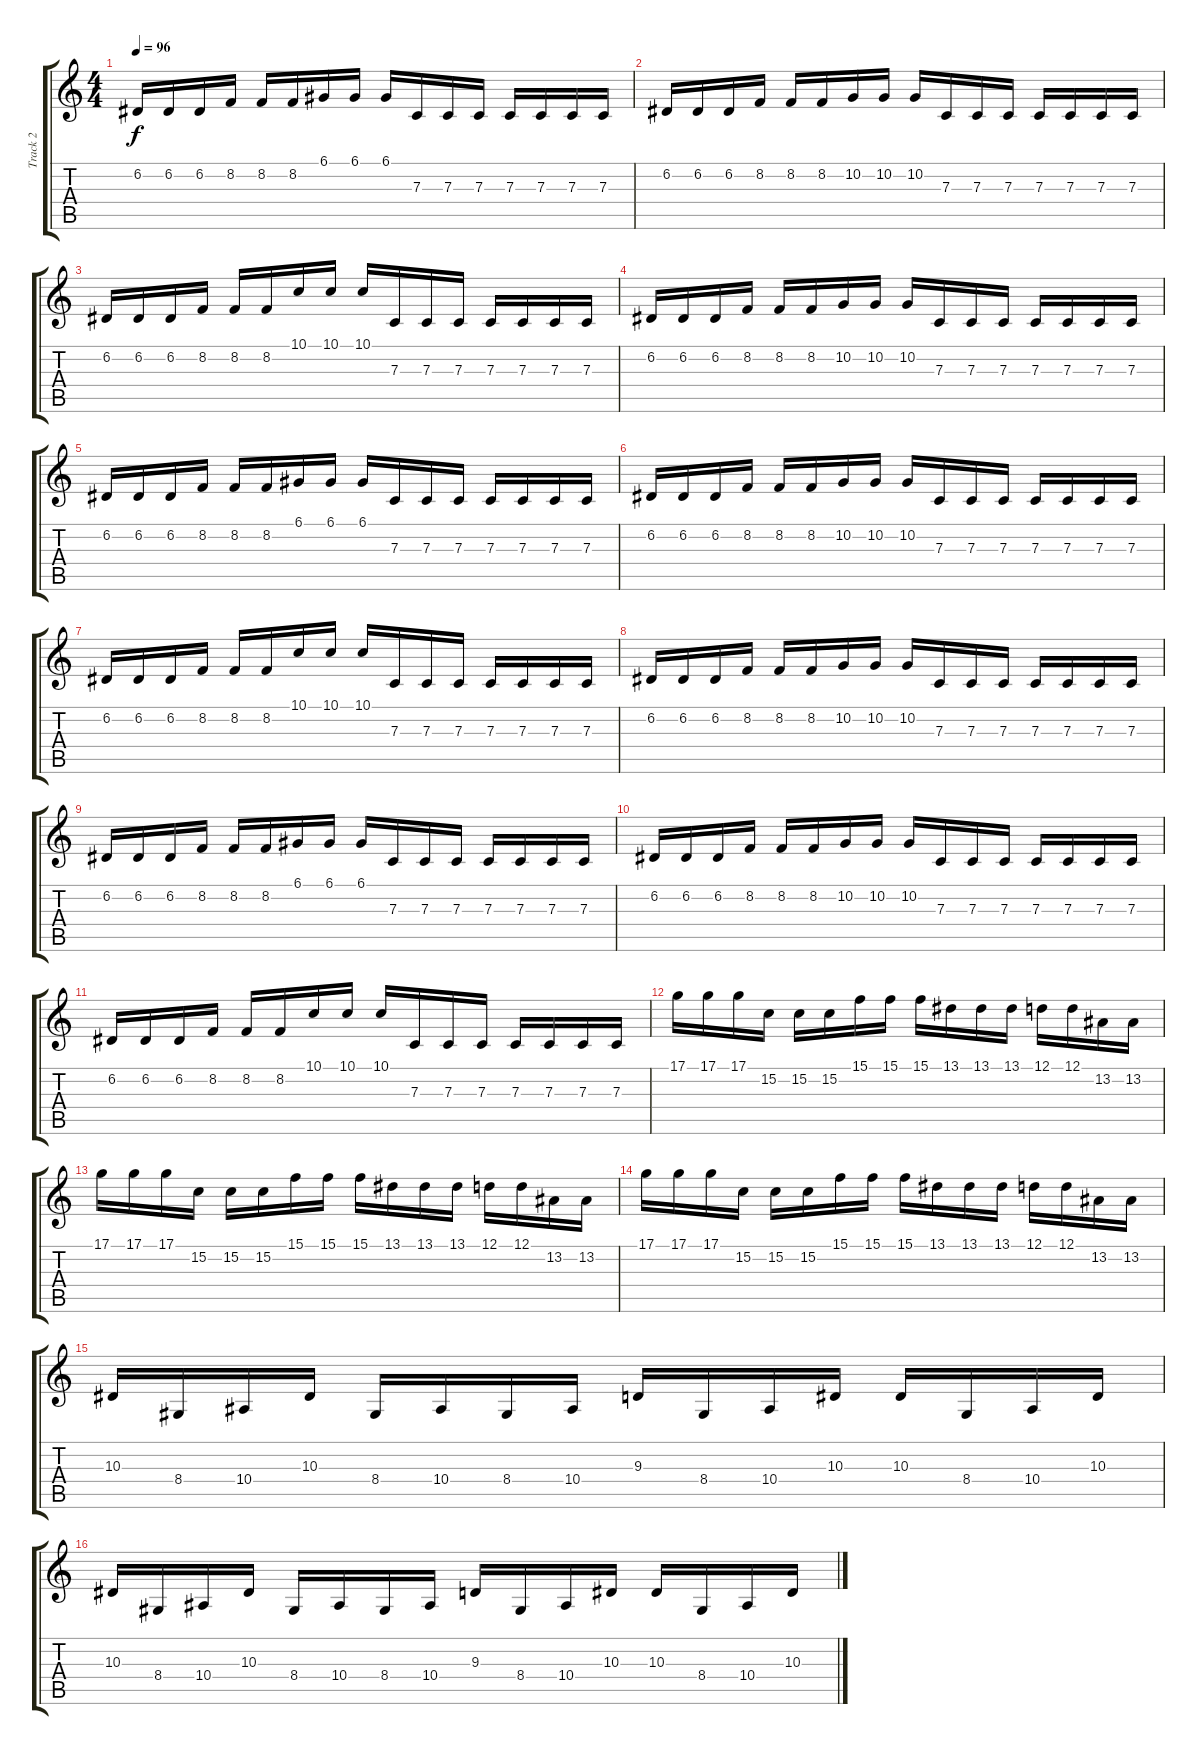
\track ("Track 2" "Track 2") {instrument violin}
\staff {score tabs}
\tuning (D4 A3 F3 C3 G2 C2) {hide}
\ts (4 4)
\tempo 96
\clef g2
\ks c
6.2.16{dy f} 6.2.16 6.2.16 8.2.16 8.2.16 8.2.16 6.1.16 6.1.16 6.1.16 7.3.16 7.3.16 7.3.16 7.3.16 7.3.16 7.3.16 7.3.16 |
6.2.16 6.2.16 6.2.16 8.2.16 8.2.16 8.2.16 10.2.16 10.2.16 10.2.16 7.3.16 7.3.16 7.3.16 7.3.16 7.3.16 7.3.16 7.3.16 |
6.2.16 6.2.16 6.2.16 8.2.16 8.2.16 8.2.16 10.1.16 10.1.16 10.1.16 7.3.16 7.3.16 7.3.16 7.3.16 7.3.16 7.3.16 7.3.16 |
6.2.16 6.2.16 6.2.16 8.2.16 8.2.16 8.2.16 10.2.16 10.2.16 10.2.16 7.3.16 7.3.16 7.3.16 7.3.16 7.3.16 7.3.16 7.3.16 |
6.2.16 6.2.16 6.2.16 8.2.16 8.2.16 8.2.16 6.1.16 6.1.16 6.1.16 7.3.16 7.3.16 7.3.16 7.3.16 7.3.16 7.3.16 7.3.16 |
6.2.16 6.2.16 6.2.16 8.2.16 8.2.16 8.2.16 10.2.16 10.2.16 10.2.16 7.3.16 7.3.16 7.3.16 7.3.16 7.3.16 7.3.16 7.3.16 |
6.2.16 6.2.16 6.2.16 8.2.16 8.2.16 8.2.16 10.1.16 10.1.16 10.1.16 7.3.16 7.3.16 7.3.16 7.3.16 7.3.16 7.3.16 7.3.16 |
6.2.16 6.2.16 6.2.16 8.2.16 8.2.16 8.2.16 10.2.16 10.2.16 10.2.16 7.3.16 7.3.16 7.3.16 7.3.16 7.3.16 7.3.16 7.3.16 |
6.2.16 6.2.16 6.2.16 8.2.16 8.2.16 8.2.16 6.1.16 6.1.16 6.1.16 7.3.16 7.3.16 7.3.16 7.3.16 7.3.16 7.3.16 7.3.16 |
6.2.16 6.2.16 6.2.16 8.2.16 8.2.16 8.2.16 10.2.16 10.2.16 10.2.16 7.3.16 7.3.16 7.3.16 7.3.16 7.3.16 7.3.16 7.3.16 |
6.2.16 6.2.16 6.2.16 8.2.16 8.2.16 8.2.16 10.1.16 10.1.16 10.1.16 7.3.16 7.3.16 7.3.16 7.3.16 7.3.16 7.3.16 7.3.16 |
17.1.16 17.1.16 17.1.16 15.2.16 15.2.16 15.2.16 15.1.16 15.1.16 15.1.16 13.1.16 13.1.16 13.1.16 12.1.16 12.1.16 13.2.16 13.2.16 |
17.1.16 17.1.16 17.1.16 15.2.16 15.2.16 15.2.16 15.1.16 15.1.16 15.1.16 13.1.16 13.1.16 13.1.16 12.1.16 12.1.16 13.2.16 13.2.16 |
17.1.16 17.1.16 17.1.16 15.2.16 15.2.16 15.2.16 15.1.16 15.1.16 15.1.16 13.1.16 13.1.16 13.1.16 12.1.16 12.1.16 13.2.16 13.2.16 |
10.3.16 8.4.16 10.4.16 10.3.16 8.4.16 10.4.16 8.4.16 10.4.16 9.3.16 8.4.16 10.4.16 10.3.16 10.3.16 8.4.16 10.4.16 10.3.16 |
10.3.16 8.4.16 10.4.16 10.3.16 8.4.16 10.4.16 8.4.16 10.4.16 9.3.16 8.4.16 10.4.16 10.3.16 10.3.16 8.4.16 10.4.16 10.3.16
